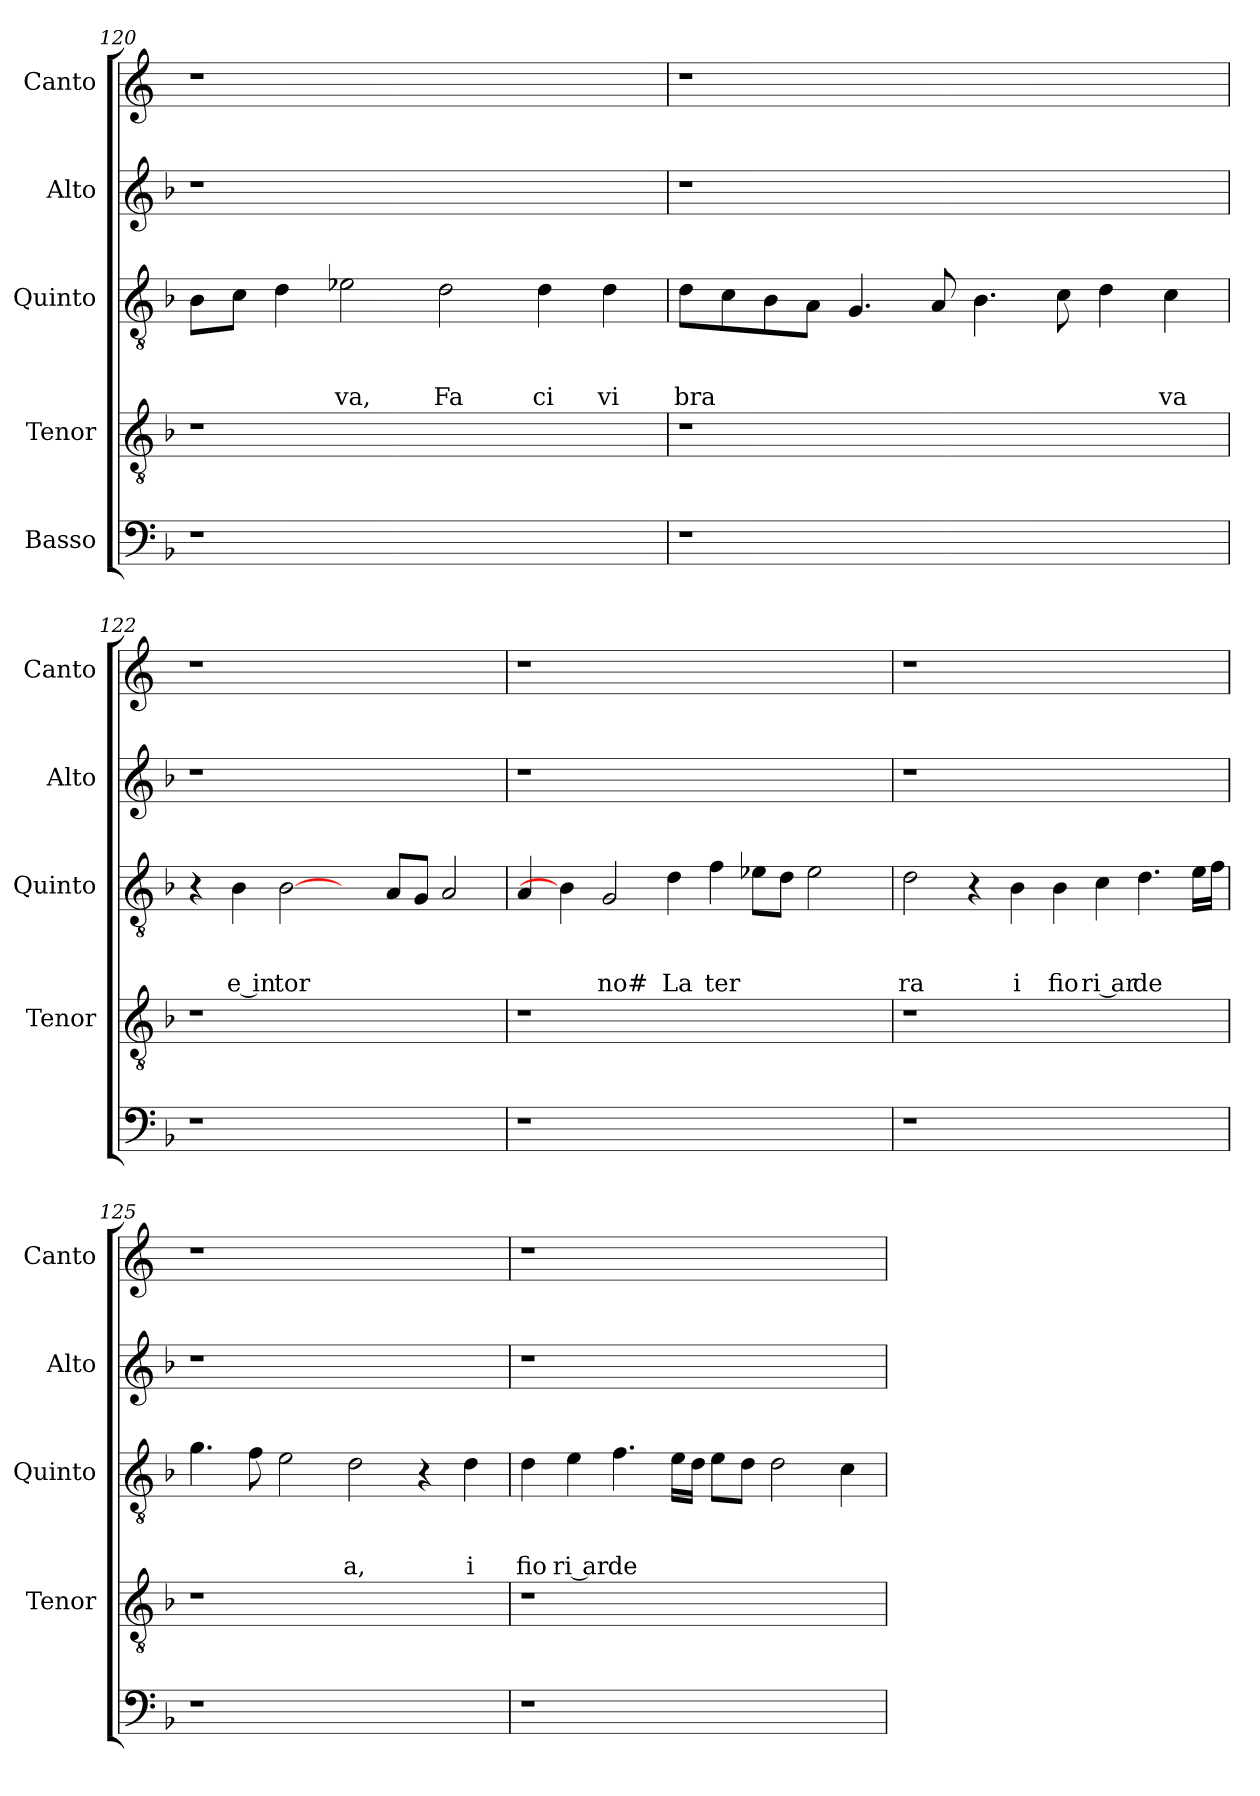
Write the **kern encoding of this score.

**kern	**kern	**kern	**text	**text	**text	**kern	**kern
*part5	*part4	*part3	*part3	*part3	*part3	*part2	*part1
*staff5	*staff4	*staff3	*staff3	*staff3	*staff3	*staff2	*staff1
*I"Basso	*I"Tenor	*I"Quinto	*	*	*	*I"Alto	*I"Canto
*	*I'Tenor	*I'Quinto	*	*	*	*I'Alto	*I'Canto
*clefF4	*clefGv2	*clefGv2	*	*	*	*clefG2	*clefG2
*k[b-]	*k[b-]	*k[b-]	*	*	*	*k[b-]	*k[]
*F:	*F:	*F:	*	*	*	*F:	*C:
=120	=120	=120	=120	=120	=120	=120	=120
1r	1r	8B-\L	.	.	.	1r	1r
.	.	8c\J	.	.	.	.	.
.	.	4d\	.	.	.	.	.
!	!	!	!	!	!LO:LY:b	!	!
.	.	2e-X\	.	.	va,	.	.
!	!	!	!	!	!LO:LY:b	!	!
1ryy	1ryy	2d\	.	.	Fa	1ryy	1ryy
!	!	!	!	!	!LO:LY:b	!	!
.	.	4d\	.	.	ci	.	.
!	!	!	!	!	!LO:LY:b	!	!
.	.	4d\	.	.	vi	.	.
=121	=121	=121	=121	=121	=121	=121	=121
!	!	!	!	!	!LO:LY:b	!	!
1r	1r	8d\L	.	.	bra	1r	1r
.	.	8c\	.	.	.	.	.
.	.	8B-\	.	.	.	.	.
.	.	8A\J	.	.	.	.	.
.	.	4.G/	.	.	.	.	.
.	.	8A/	.	.	.	.	.
1ryy	1ryy	4.B-\	.	.	.	1ryy	1ryy
.	.	8c\	.	.	.	.	.
.	.	4d\	.	.	.	.	.
!	!	!	!	!	!LO:LY:b	!	!
.	.	4c\	.	.	va	.	.
!!LO:LB:g=z
=122	=122	=122	=122	=122	=122	=122	=122
1r	1r	4r	.	.	.	1r	1r
!	!	!	!	!	!LO:LY:b:rj	!	!
.	.	4B-\	.	.	e in	.	.
!	!	!	!	!	!LO:LY:b	!	!
.	.	[2B-\	.	.	tor	.	.
1ryy	1ryy	4ryy	.	.	.	1ryy	1ryy
.	.	8A/L	.	.	.	.	.
.	.	8G/J	.	.	.	.	.
.	.	2A/	.	.	.	.	.
=123	=123	=123	=123	=123	=123	=123	=123
1r	1r	4A/	.	.	.	1r	1r
.	.	4B-\]	.	.	.	.	.
!	!	!	!	!	!LO:LY:b	!	!
.	.	2G/	.	.	no#	.	.
!	!	!	!	!	!LO:LY:b	!	!
1ryy	1ryy	4d\	.	.	La	1ryy	1ryy
!	!	!	!	!	!LO:LY:b	!	!
.	.	4f\	.	.	ter	.	.
.	.	8e-X\L	.	.	.	.	.
.	.	8d\J	.	.	.	.	.
.	.	2e-\	.	.	.	.	.
4ryy	4ryy	.	.	.	.	4ryy	4ryy
=124	=124	=124	=124	=124	=124	=124	=124
!	!	!	!	!	!LO:LY:b	!	!
1r	1r	2d\	.	.	ra	1r	1r
.	.	4r	.	.	.	.	.
!	!	!	!	!	!LO:LY:b	!	!
.	.	4B-\	.	.	i	.	.
!	!	!	!	!	!LO:LY:b	!	!
1ryy	1ryy	4B-\	.	.	fio	1ryy	1ryy
!	!	!	!	!	!LO:LY:b:rj	!	!
.	.	4c\	.	.	ri ar	.	.
!	!	!	!	!	!LO:LY:b	!	!
.	.	4.d\	.	.	de	.	.
.	.	16e\LL	.	.	.	.	.
.	.	16f\JJ	.	.	.	.	.
=125	=125	=125	=125	=125	=125	=125	=125
1r	1r	4.g\	.	.	.	1r	1r
.	.	8f\	.	.	.	.	.
.	.	2e\	.	.	.	.	.
!	!	!	!	!	!LO:LY:b	!	!
1ryy	1ryy	2d\	.	.	a,	1ryy	1ryy
.	.	4r	.	.	.	.	.
!	!	!	!	!	!LO:LY:b	!	!
.	.	4d\	.	.	i	.	.
!!LO:LB:g=z
=126	=126	=126	=126	=126	=126	=126	=126
!	!	!	!	!	!LO:LY:b	!	!
1r	1r	4d\	.	.	fio	1r	1r
!	!	!	!	!	!LO:LY:b:rj	!	!
.	.	4e\	.	.	ri ar	.	.
!	!	!	!	!	!LO:LY:b	!	!
.	.	4.f\	.	.	de	.	.
.	.	16e\LL	.	.	.	.	.
.	.	16d\JJ	.	.	.	.	.
1ryy	1ryy	8e\L	.	.	.	1ryy	1ryy
.	.	8d\J	.	.	.	.	.
.	.	2d\	.	.	.	.	.
.	.	4c\	.	.	.	.	.
=	=	=	=	=	=	=	=
*-	*-	*-	*-	*-	*-	*-	*-
